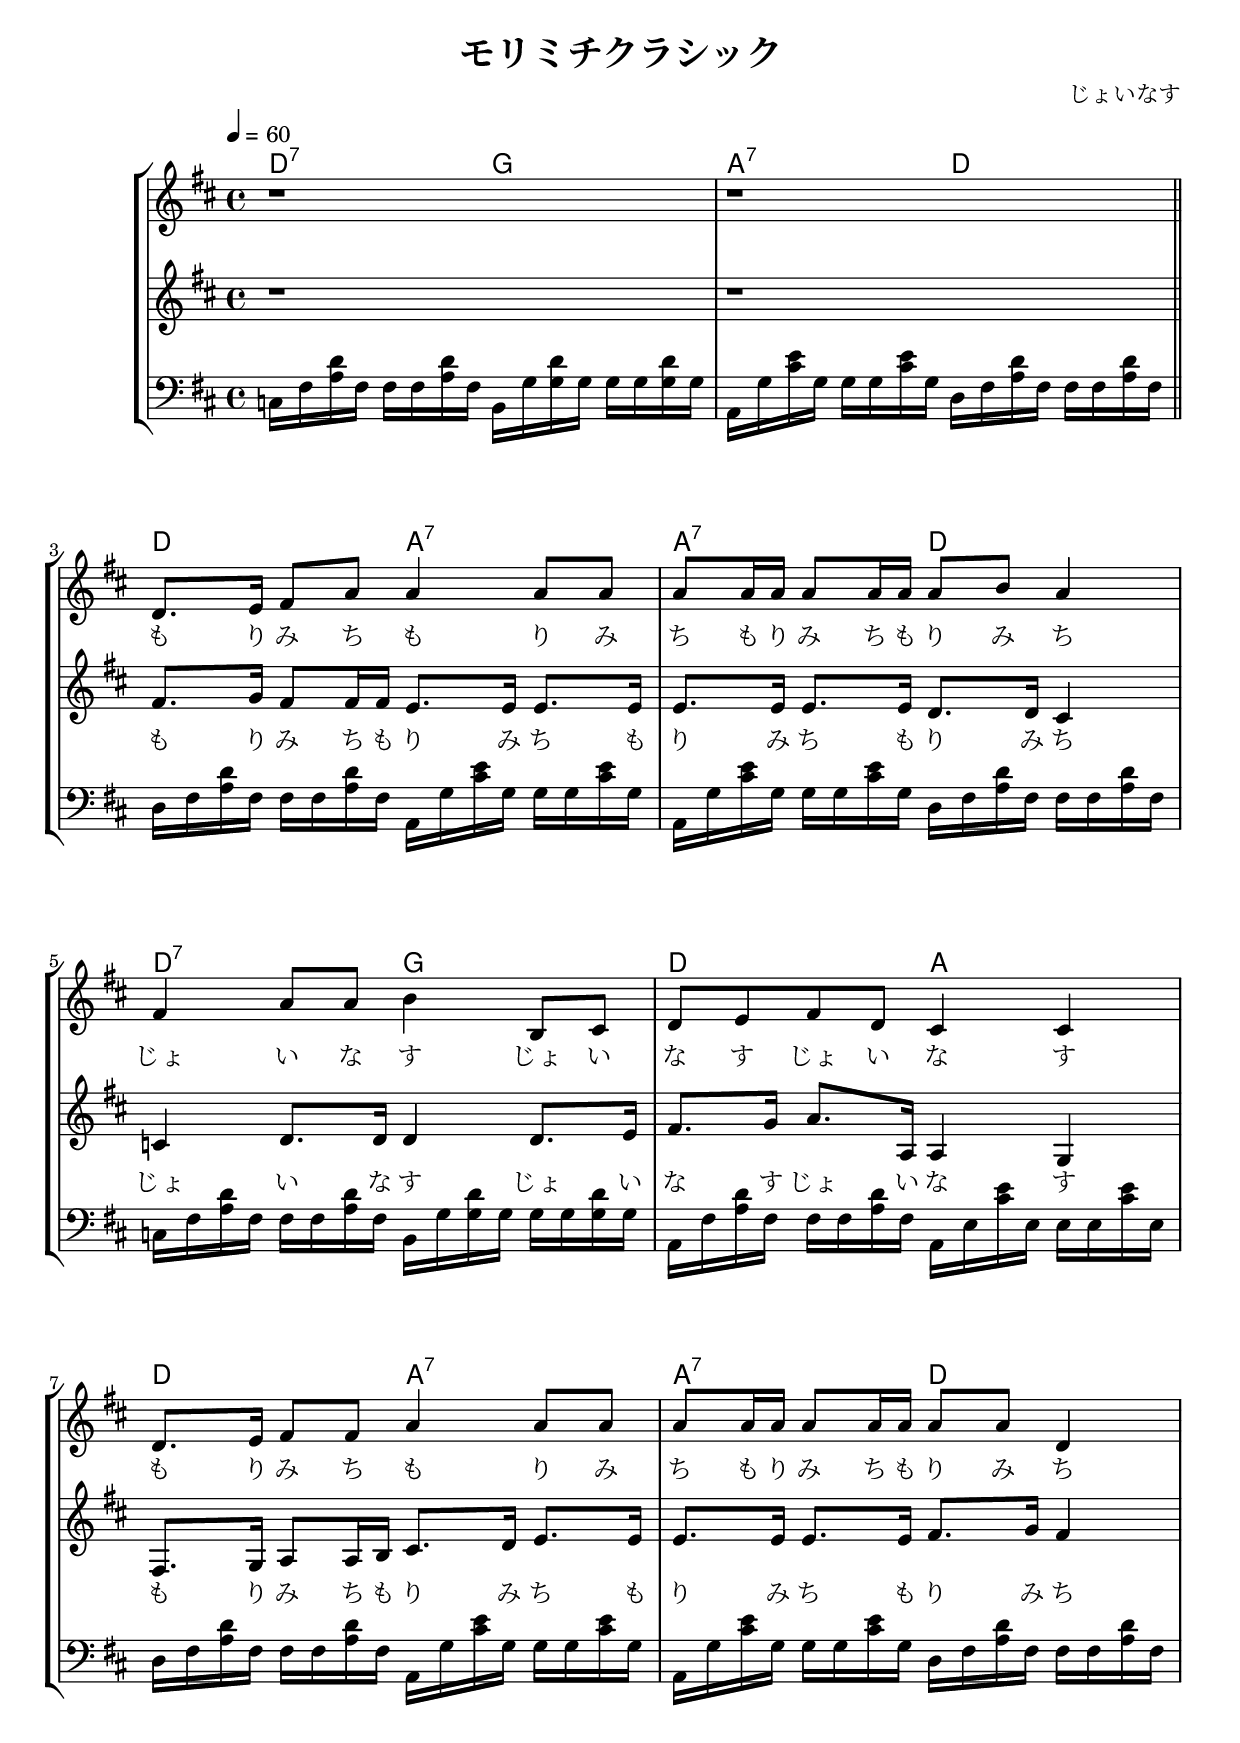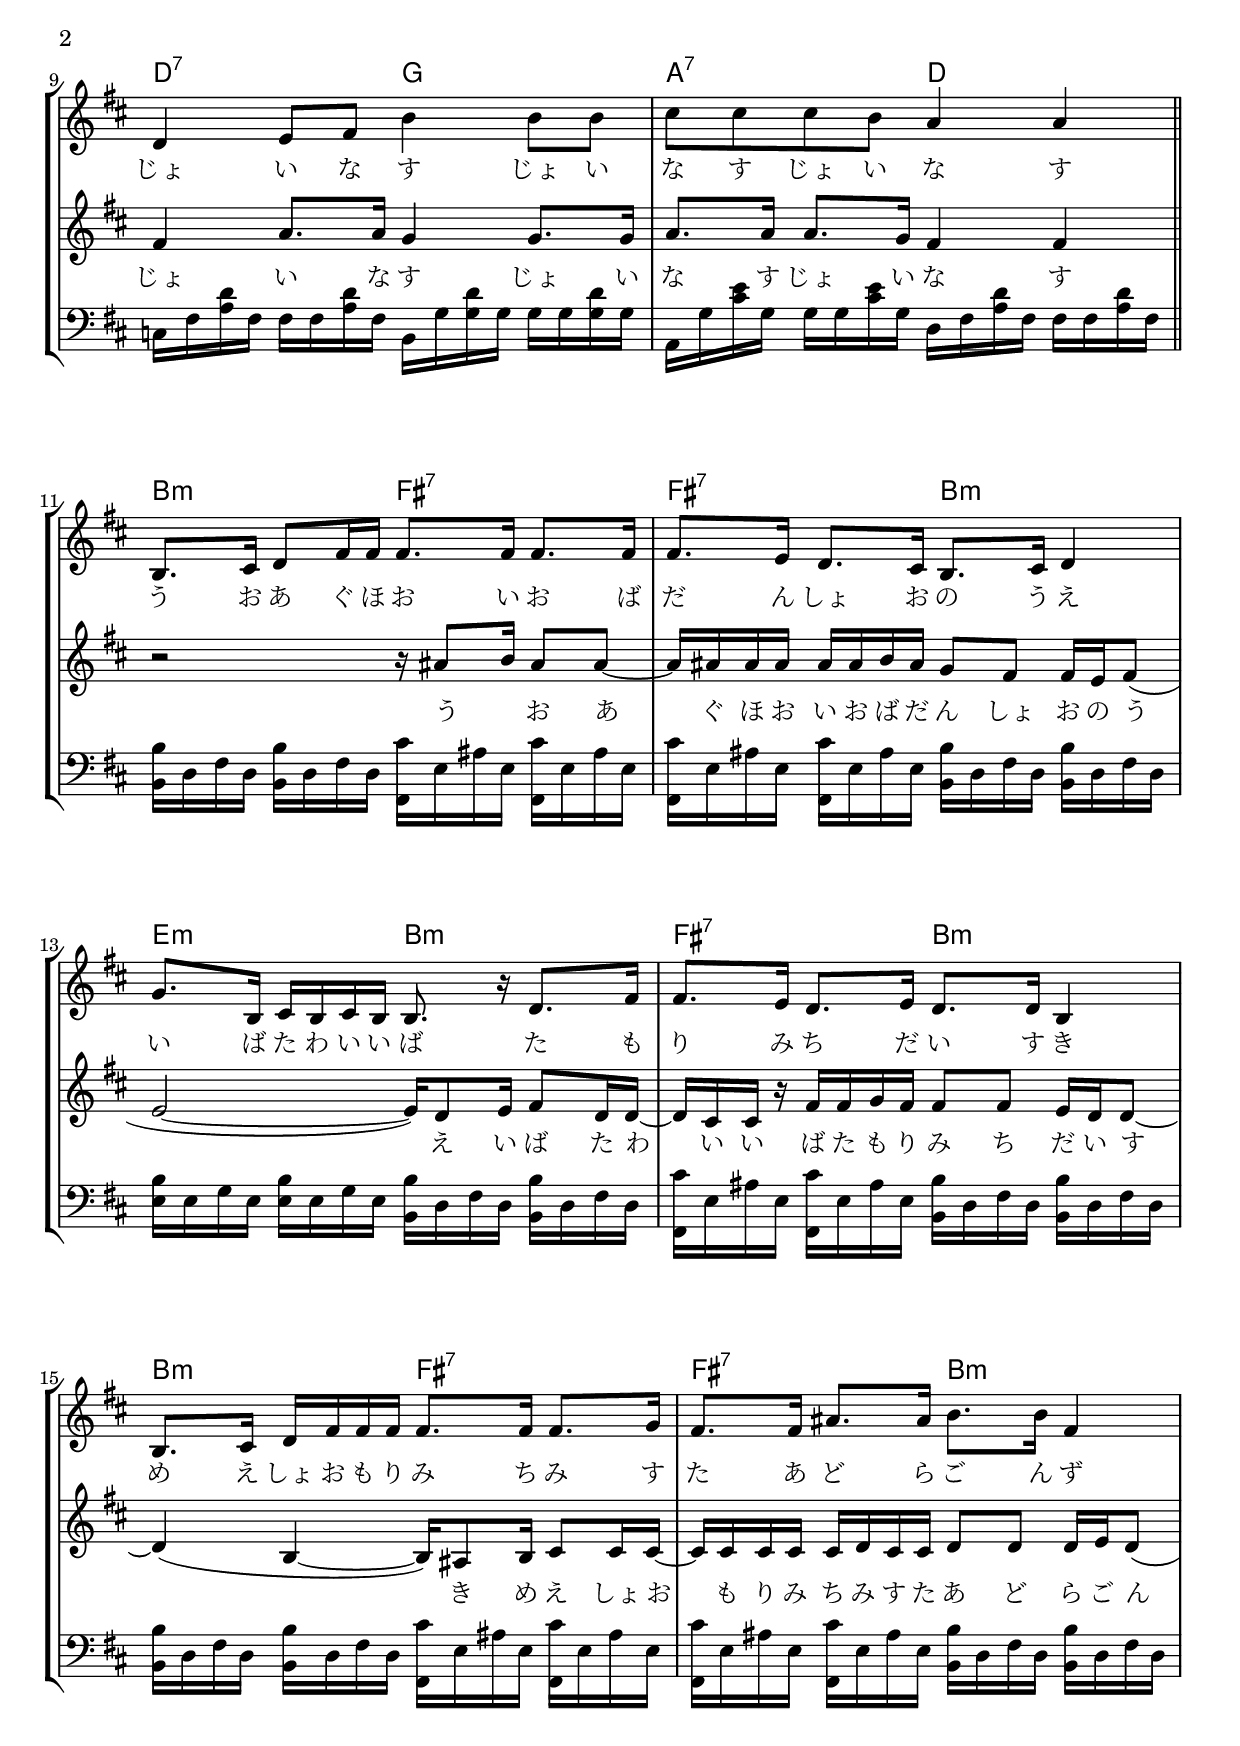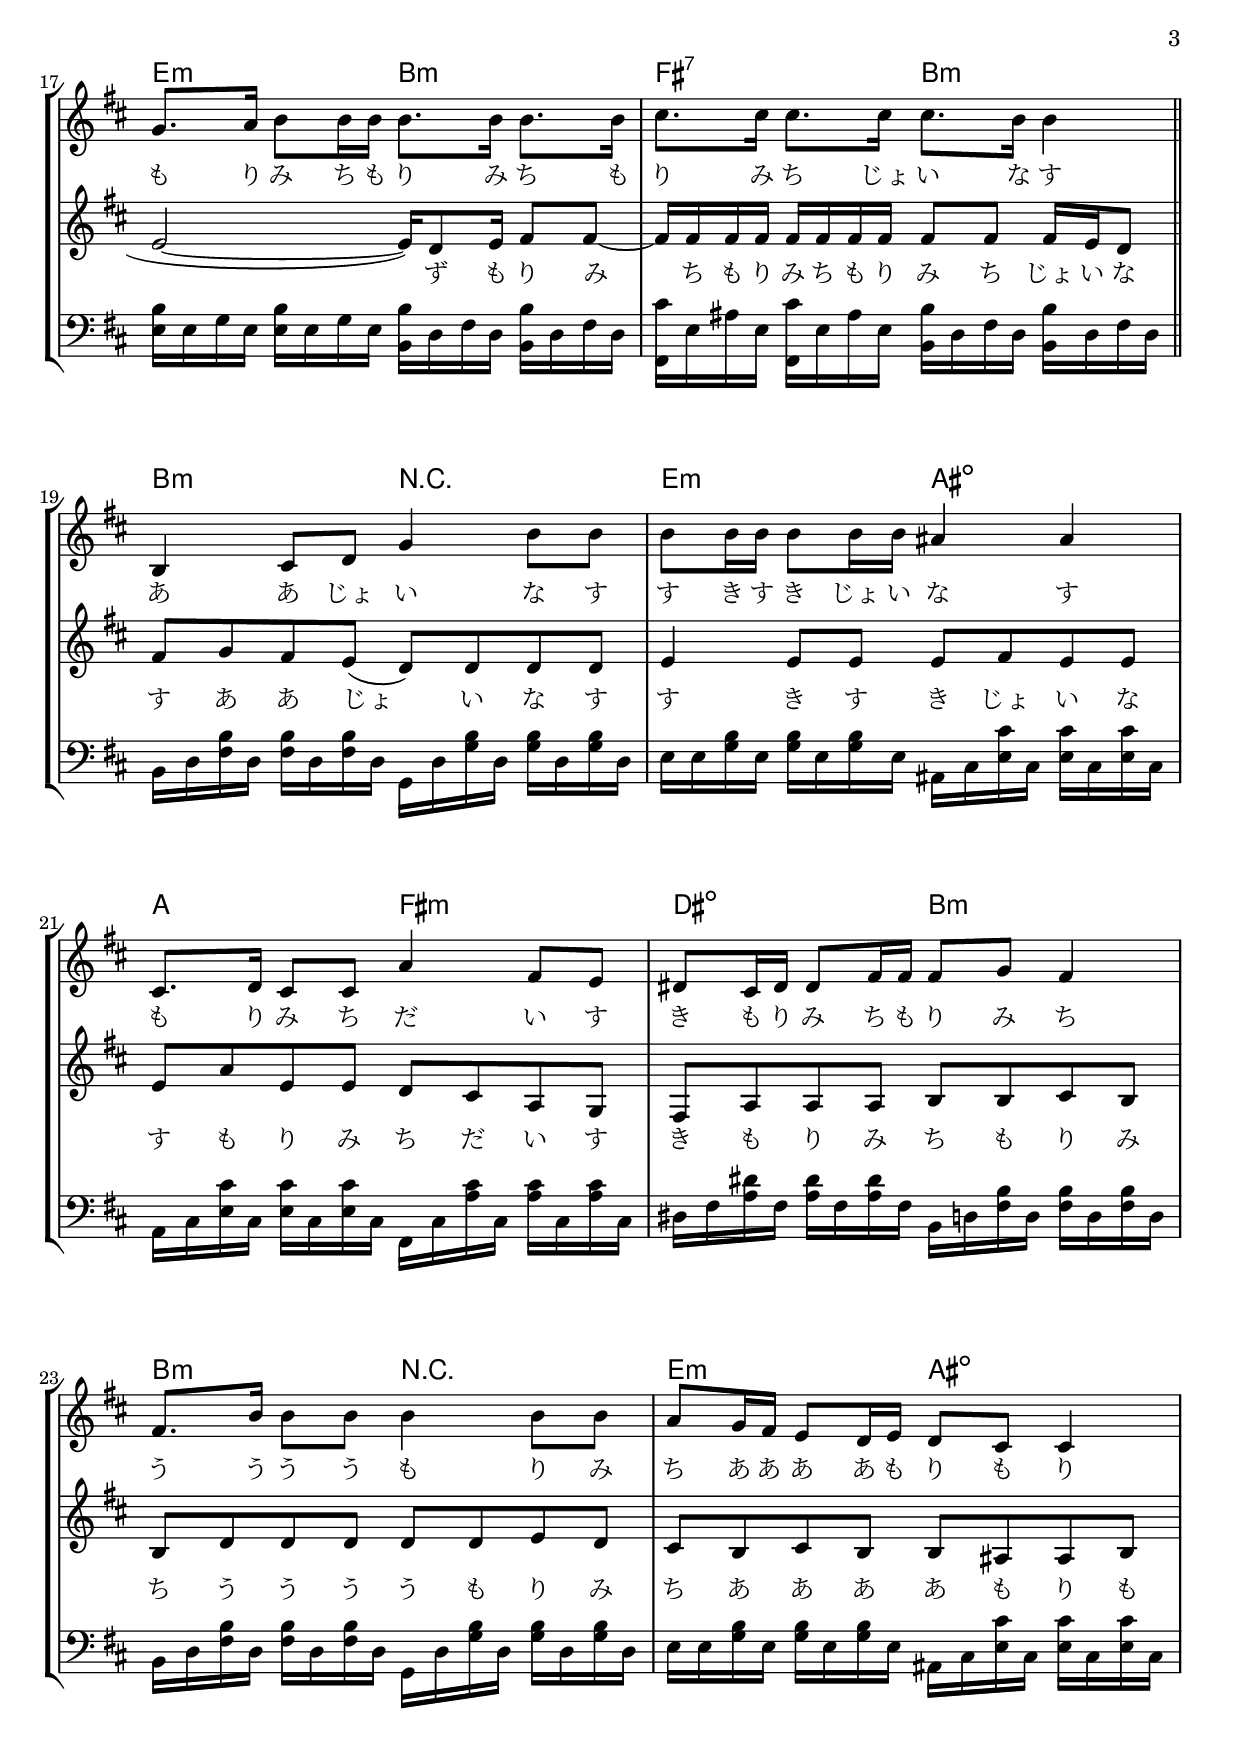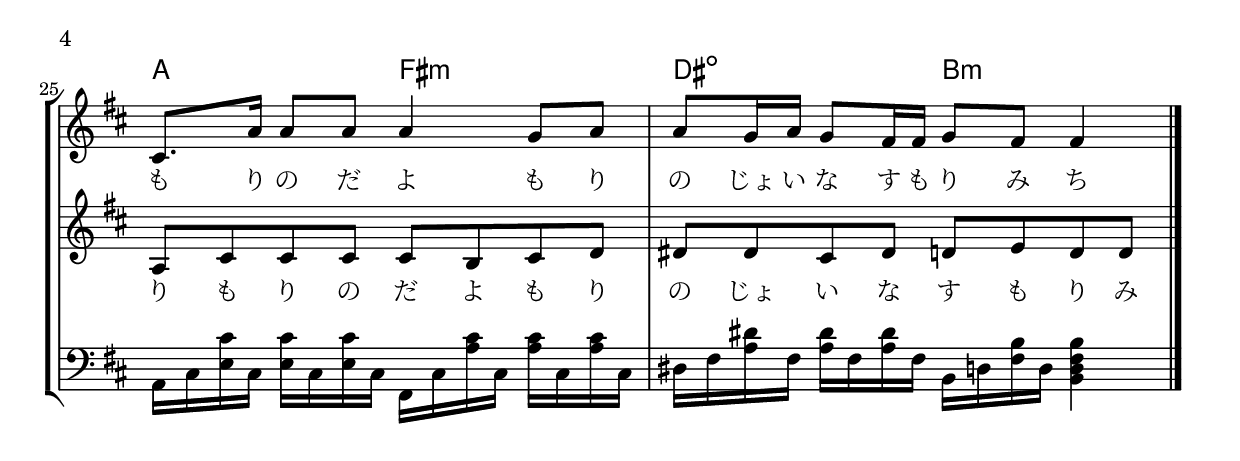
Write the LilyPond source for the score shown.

\version "2.12.1"

\header {
	title = \markup {モリミチクラシック}
	composer = \markup \center-column {じょいなす}
}

harmony = \chordmode {
	d2:7 g a:7 d 

	d a:7 a:7 d d:7 g d a d a:7 a:7 d d:7 g a:7 d 

	b:m fis:7 fis:7 b:m e:m b:m fis:7 b:m b:m fis:7 fis:7 b:m e:m b:m fis:7 b:m 

	b:m r e:m ais:dim a fis:m dis:dim b:m b:m r e:m ais:dim a fis:m dis:dim b:m 
}

melody = {
	\key d \major
	\tempo 4 = 60
	r1 | r1   
	\set Staff.midiInstrument = #"Violin"
	d'8.  e'16  fis'8  a'8  a'4  a'8  a'8 
	a'8  a'16  a'16  a'8  a'16  a'16  a'8  b'8  a'4 
	fis'4  a'8  a'8  b'4  b8  cis'8 
	d'8  e'8  fis'8  d'8  cis'4  cis'4 
	d'8.  e'16  fis'8  fis'8  a'4  a'8  a'8 
	a'8  a'16  a'16  a'8  a'16  a'16  a'8  a'8  d'4 
	d'4  e'8  fis'8  b'4  b'8  b'8 
	cis''8  cis''8  cis''8  b'8  a'4  a'4
	\set Staff.midiInstrument = #"Violin"
	b8.  cis'16  d'8  fis'16  fis'16  fis'8.  fis'16  fis'8.  fis'16 
	fis'8.  e'16  d'8.  cis'16  b8.  cis'16  d'4 
	g'8.  b16  cis'16  b16  cis'16  b16  b8.  r16  d'8.  fis'16 
	fis'8.  e'16  d'8.  e'16  d'8.  d'16  b4 
	b8.  cis'16  d'16  fis'16  fis'16  fis'16  fis'8.  fis'16  fis'8.  g'16 
	fis'8.  fis'16  ais'8.  ais'16  b'8.  b'16  fis'4 
	g'8.  a'16  b'8  b'16  b'16  b'8.  b'16  b'8.  b'16 
	cis''8.  cis''16  cis''8.  cis''16  cis''8.  b'16  b'4
	\set Staff.midiInstrument = #"Violin"
	b4  cis'8  d'8  g'4  b'8  b'8 
	b'8  b'16  b'16  b'8  b'16  b'16  ais'4  ais'4 
	cis'8.  d'16  cis'8  cis'8  a'4  fis'8  e'8 
	dis'8  cis'16  dis'16  dis'8  fis'16  fis'16  fis'8  g'8  fis'4 
	fis'8.  b'16  b'8  b'8  b'4  b'8  b'8 
	a'8  g'16  fis'16  e'8  d'16  e'16  d'8  cis'8  cis'4 
	cis'8.  a'16  a'8  a'8  a'4  g'8  a'8 
	a'8  g'16  a'16  g'8  fis'16  fis'16  g'8  fis'8  fis'4
	\bar "|."
}

words = \lyricmode {
	
	も  り  み  ち  も  り  み  ち  も  り  み  ち  も  り  み  ち  じょ  い  な  す  じょ  い  な  す  じょ  い  な  す  も  り  み  ち  も  り  み  ち  も  り  み  ち  も  り  み  ち  じょ  い  な  す  じょ  い  な  す  じょ  い  な  す  
	う  お  あ  ぐ  ほ  お  い  お  ば  だ  ん  しょ  お  の  う  え  い  ば  た  わ  い  い  ば  た  も  り  み  ち  だ  い  す  き  め  え  しょ  お  も  り  み  ち  み  す  た  あ  ど  ら  ご  ん  ず  も  り  み  ち  も  り  み  ち  も  り  み  ち  じょ  い  な  す  
	あ  あ  じょ  い  な  す  す  き  す  き  じょ  い  な  す  も  り  み  ち  だ  い  す  き  も  り  み  ち  も  り  み  ち  う  う  う  う  も  り  み  ち  あ  あ  あ  あ  も  り  も  り  も  り  の  だ  よ  も  り  の  じょ  い  な  す  も  り  み  ち  
}

secondmelody = {
	\key d \major
	\tempo 4 = 60
	r1 | r1   
	\set Staff.midiInstrument = #"Cello"
	fis'8.  g'16  fis'8  fis'16  fis'16  e'8.  e'16  e'8.  e'16 
	e'8.  e'16  e'8.  e'16  d'8.  d'16  cis'4 
	c'4  d'8.  d'16  d'4  d'8.  e'16 
	fis'8.  g'16  a'8.  a16  a4  g4 
	fis8.  g16  a8  a16  b16  cis'8.  d'16  e'8.  e'16 
	e'8.  e'16  e'8.  e'16  fis'8.  g'16  fis'4 
	fis'4  a'8.  a'16  g'4  g'8.  g'16 
	a'8.  a'16  a'8.  g'16  fis'4  fis'4
	\set Staff.midiInstrument = #"Cello"
	r2~r16 ais'8  b'16  ais'8  ais'8~ 
	ais'16  ais'16  ais'16  ais'16  ais'16  ais'16  b'16  ais'16  g'8  fis'8  fis'16  e'16  fis'8 
	(e'2~e'16)  d'8  e'16  fis'8  d'16  d'16~ 
	d'16  cis'16  cis'16  r16  fis'16  fis'16  g'16  fis'16  fis'8  fis'8  e'16  d'16  d'8~ 
	d'4  (b4~b16)  ais8  b16  cis'8  cis'16  cis'16~ 
	cis'16  cis'16  cis'16  cis'16  cis'16  d'16  cis'16  cis'16  d'8  d'8  d'16  e'16  d'8 
	(e'2~e'16)  d'8  e'16  fis'8  fis'8~ 
	fis'16  fis'16  fis'16  fis'16  fis'16  fis'16  fis'16  fis'16  fis'8  fis'8  fis'16  e'16  d'8
	\set Staff.midiInstrument = #"Cello"
	fis'8  g'8  fis'8  e'8  (d'8)  d'8  d'8  d'8 
	e'4  e'8  e'8  e'8  fis'8  e'8  e'8 
	e'8  a'8  e'8  e'8  d'8  cis'8  a8  g8 
	fis8  a8  a8  a8  b8  b8  cis'8  b8 
	b8  d'8  d'8  d'8  d'8  d'8  e'8  d'8 
	cis'8  b8  cis'8  b8  b8  ais8  ais8  b8 
	a8  cis'8  cis'8  cis'8  cis'8  b8  cis'8  d'8 
	dis'8  dis'8  cis'8  dis'8  d'8  e'8  d'8  d'8
	\bar "|."
}

secondwords = \lyricmode {
	
	も  り  み  ち  も  り  み  ち  も  り  み  ち  も  り  み  ち  じょ  い  な  す  じょ  い  な  す  じょ  い  な  す  も  り  み  ち  も  り  み  ち  も  り  み  ち  も  り  み  ち  じょ  い  な  す  じょ  い  な  す  じょ  い  な  す  
	う  お  あ  ぐ  ほ  お  い  お  ば  だ  ん  しょ  お  の  う  え  い  ば  た  わ  い  い  ば  た  も  り  み  ち  だ  い  す  き  め  え  しょ  お  も  り  み  ち  み  す  た  あ  ど  ら  ご  ん  ず  も  り  み  ち  も  り  み  ち  も  り  み  ち  じょ  い  な  す  
	あ  あ  じょ  い  な  す  す  き  す  き  じょ  い  な  す  も  り  み  ち  だ  い  す  き  も  り  み  ち  も  り  み  ち  う  う  う  う  も  り  み  ち  あ  あ  あ  あ  も  り  も  り  も  り  の  だ  よ  も  り  の  じょ  い  な  す  も  り  み  ち  
}

tempochange = {
	\tempo 4 = 60
	r1 | r1 \bar "||"
	\tempo 4 = 60
	r1 | r1 | r1 | r1 | r1 | r1 | r1 | r1 \bar "||"
	\tempo 4 = 60
	r1 | r1 | r1 | r1 | r1 | r1 | r1 | r1 \bar "||"
	\tempo 4 = 60
	r1 | r1 | r1 | r1 | r1 | r1 | r1 | r1 \bar "|."
}

mainacc = {
	\clef bass
	\set Staff.midiInstrument = #"String Ensemble 1"
	\key d \major
	\tempo 4 = 60
	c16 fis <a d'> fis fis fis <a d'> fis
	b,16 g <g d'> g g g <g d'> g
	a,16 g <cis' e'> g g g <cis' e'> g
	d16 fis <a d'> fis fis fis <a d'> fis
	\bar "||"

	\set Staff.midiInstrument = #"String Ensemble 1"
	d16 fis <a d'> fis fis fis <a d'> fis
	a,16 g <cis' e'> g g g <cis' e'> g
	a,16 g <cis' e'> g g g <cis' e'> g
	d16 fis <a d'> fis fis fis <a d'> fis
	c16 fis <a d'> fis fis fis <a d'> fis
	b,16 g <g d'> g g g <g d'> g
	a,16 fis <a d'> fis fis fis <a d'> fis
	a,16 e <cis' e'> e e e <cis' e'> e
	d16 fis <a d'> fis fis fis <a d'> fis
	a,16 g <cis' e'> g g g <cis' e'> g
	a,16 g <cis' e'> g g g <cis' e'> g
	d16 fis <a d'> fis fis fis <a d'> fis
	c16 fis <a d'> fis fis fis <a d'> fis
	b,16 g <g d'> g g g <g d'> g
	a,16 g <cis' e'> g g g <cis' e'> g
	d16 fis <a d'> fis fis fis <a d'> fis
	\bar "||"

	\set Staff.midiInstrument = #"String Ensemble 1"
	<b, b>16 d fis d <b, b> d fis d
	<fis, cis'>16 e ais e <fis, cis'> e ais e
	<fis, cis'>16 e ais e <fis, cis'> e ais e
	<b, b>16 d fis d <b, b> d fis d
	<e b>16 e g e <e b> e g e
	<b, b>16 d fis d <b, b> d fis d
	<fis, cis'>16 e ais e <fis, cis'> e ais e
	<b, b>16 d fis d <b, b> d fis d
	<b, b>16 d fis d <b, b> d fis d
	<fis, cis'>16 e ais e <fis, cis'> e ais e
	<fis, cis'>16 e ais e <fis, cis'> e ais e
	<b, b>16 d fis d <b, b> d fis d
	<e b>16 e g e <e b> e g e
	<b, b>16 d fis d <b, b> d fis d
	<fis, cis'>16 e ais e <fis, cis'> e ais e
	<b, b>16 d fis d <b, b> d fis d
	\bar "||"

	\set Staff.midiInstrument = #"String Ensemble 1"
	b,16 d <fis b> d <fis b> d <fis b> d
	g,16 d <g b> d <g b> d <g b> d
	e16 e <g b> e <g b> e <g b> e
	ais,16 cis <e cis'> cis <e cis'> cis <e cis'> cis
	a,16 cis <e cis'> cis <e cis'> cis <e cis'> cis
	fis,16 cis <a cis'> cis <a cis'> cis <a cis'> cis
	dis16 fis <a dis'> fis <a dis'> fis <a dis'> fis
	b,16 d <fis b> d <fis b> d <fis b> d
	b,16 d <fis b> d <fis b> d <fis b> d
	g,16 d <g b> d <g b> d <g b> d
	e16 e <g b> e <g b> e <g b> e
	ais,16 cis <e cis'> cis <e cis'> cis <e cis'> cis
	a,16 cis <e cis'> cis <e cis'> cis <e cis'> cis
	fis,16 cis <a cis'> cis <a cis'> cis <a cis'> cis
	dis16 fis <a dis'> fis <a dis'> fis <a dis'> fis
	b,16 d <fis b> d <b, d fis b>4
	\bar "|."
}

subacc = {
	\clef bass
	\set Staff.midiInstrument = #"Acoustic grand"
	\key d \major
	\tempo 4 = 60
	<c fis a d'>4 <c fis a d'>4
	<b, g g d'>4 <b, g g d'>4
	<a, g cis' e'>4 <a, g cis' e'>4
	<d fis a d'>4 <d fis a d'>4
	\bar "||"

	\set Staff.midiInstrument = #"Acoustic grand"
	<d fis a d'>4 <d fis a d'>4
	<a, g cis' e'>4 <a, g cis' e'>4
	<a, g cis' e'>4 <a, g cis' e'>4
	<d fis a d'>4 <d fis a d'>4
	<c fis a d'>4 <c fis a d'>4
	<b, g g d'>4 <b, g g d'>4
	<a, fis a d'>4 <a, fis a d'>4
	<a, e cis' e'>4 <a, e cis' e'>4
	<d fis a d'>4 <d fis a d'>4
	<a, g cis' e'>4 <a, g cis' e'>4
	<a, g cis' e'>4 <a, g cis' e'>4
	<d fis a d'>4 <d fis a d'>4
	<c fis a d'>4 <c fis a d'>4
	<b, g g d'>4 <b, g g d'>4
	<a, g cis' e'>4 <a, g cis' e'>4
	<d fis a d'>4 <d fis a d'>4
	\bar "||"

	\set Staff.midiInstrument = #"Acoustic grand"
	<b, d fis b>4 <b, d fis b>4
	<fis, e ais cis'>4 <fis, e ais cis'>4
	<fis, e ais cis'>4 <fis, e ais cis'>4
	<b, d fis b>4 <b, d fis b>4
	<e e g b>4 <e e g b>4
	<b, d fis b>4 <b, d fis b>4
	<fis, e ais cis'>4 <fis, e ais cis'>4
	<b, d fis b>4 <b, d fis b>4
	<b, d fis b>4 <b, d fis b>4
	<fis, e ais cis'>4 <fis, e ais cis'>4
	<fis, e ais cis'>4 <fis, e ais cis'>4
	<b, d fis b>4 <b, d fis b>4
	<e e g b>4 <e e g b>4
	<b, d fis b>4 <b, d fis b>4
	<fis, e ais cis'>4 <fis, e ais cis'>4
	<b, d fis b>4 <b, d fis b>4
	\bar "||"

	\set Staff.midiInstrument = #"Acoustic grand"
	<b, d fis b>4 <b, d fis b>4
	<g, d g b>4 <g, d g b>4
	<e e g b>4 <e e g b>4
	<ais, cis e cis'>4 <ais, cis e cis'>4
	<a, cis e cis'>4 <a, cis e cis'>4
	<fis, cis a cis'>4 <fis, cis a cis'>4
	<dis fis a dis'>4 <dis fis a dis'>4
	<b, d fis b>4 <b, d fis b>4
	<b, d fis b>4 <b, d fis b>4
	<g, d g b>4 <g, d g b>4
	<e e g b>4 <e e g b>4
	<ais, cis e cis'>4 <ais, cis e cis'>4
	<a, cis e cis'>4 <a, cis e cis'>4
	<fis, cis a cis'>4 <fis, cis a cis'>4
	<dis fis a dis'>4 <dis fis a dis'>4
	<b, d fis b>2
	\bar "|."
}

percA = {
	\drummode {
	r1 |r1 \bar "||"
	r1 |r1 |r1 |r1 |r1 |r1 |r1 |r1 \bar "||"
	r1 |r1 |r1 |r1 |r1 |r1 |r1 |r1 \bar "||"
	r1 |r1 |r1 |r1 |r1 |r1 |r1 |r1 \bar "|."
	}
}

percB = {
	\drummode {
	r1 |r1 \bar "||"
	r1 |r1 |r1 |r1 |r1 |r1 |r1 |r1 \bar "||"
	r1 |r1 |r1 |r1 |r1 |r1 |r1 |r1 \bar "||"
	r1 |r1 |r1 |r1 |r1 |r1 |r1 |r1 \bar "|."
	}
}

percC = {
	\drummode {
	r1 |r1 \bar "||"
	r1 |r1 |r1 |r1 |r1 |r1 |r1 |r1 \bar "||"
	r1 |r1 |r1 |r1 |r1 |r1 |r1 |r1 \bar "||"
	r1 |r1 |r1 |r1 |r1 |r1 |r1 |r1 \bar "|."
	}
}

percD = {
	\drummode {
	r1 |r1 \bar "||"
	r1 |r1 |r1 |r1 |r1 |r1 |r1 |r1 \bar "||"
	r1 |r1 |r1 |r1 |r1 |r1 |r1 |r1 \bar "||"
	r1 |r1 |r1 |r1 |r1 |r1 |r1 |r1 \bar "|."
	}
}

percE = {
	\drummode {
	r1 |r1 \bar "||"
	r1 |r1 |r1 |r1 |r1 |r1 |r1 |r1 \bar "||"
	r1 |r1 |r1 |r1 |r1 |r1 |r1 |r1 \bar "||"
	r1 |r1 |r1 |r1 |r1 |r1 |r1 |r1 \bar "|."
	}
}

\score {
	<<
		\new StaffGroup <<
			\new ChordNames {\harmony}
			\new Voice = "melody" {\melody}
			\new Lyrics \lyricsto "melody" \words
			\new Voice = "secondmelody" {\secondmelody}
			\new Lyrics \lyricsto "secondmelody" \secondwords
			\new Staff = "mainacc" {\mainacc}
		>>
	>>
	\layout { }
}
